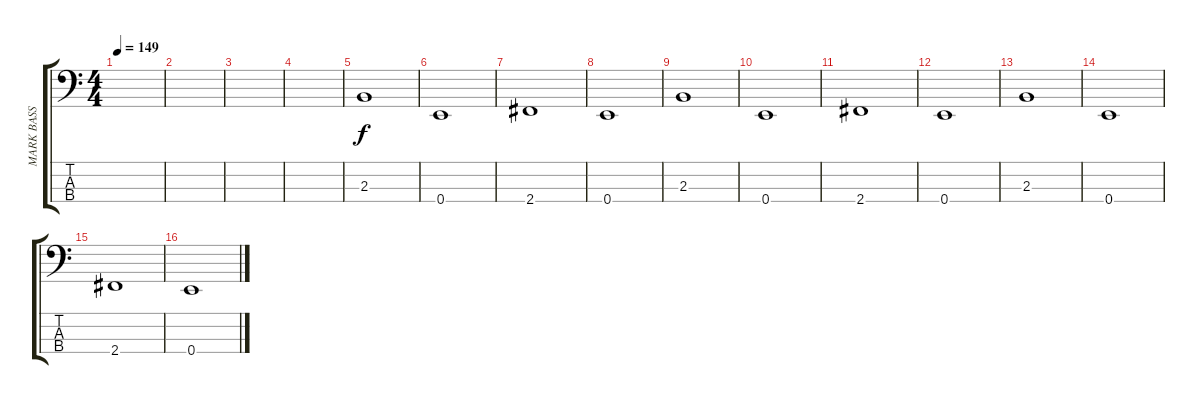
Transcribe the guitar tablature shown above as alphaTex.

\track ("MARK BASS" "MARK BASS") {instrument electricbassfinger}
\staff {score tabs}
\tuning (G2 D2 A1 E1) {hide}
\ts (4 4)
\tempo 149
\clef f4
\ks c
|
|
|
|
2.3.1 |
0.4.1 |
2.4.1 |
0.4.1 |
2.3.1 |
0.4.1 |
2.4.1 |
0.4.1 |
2.3.1 |
0.4.1 |
2.4.1 |
0.4.1
